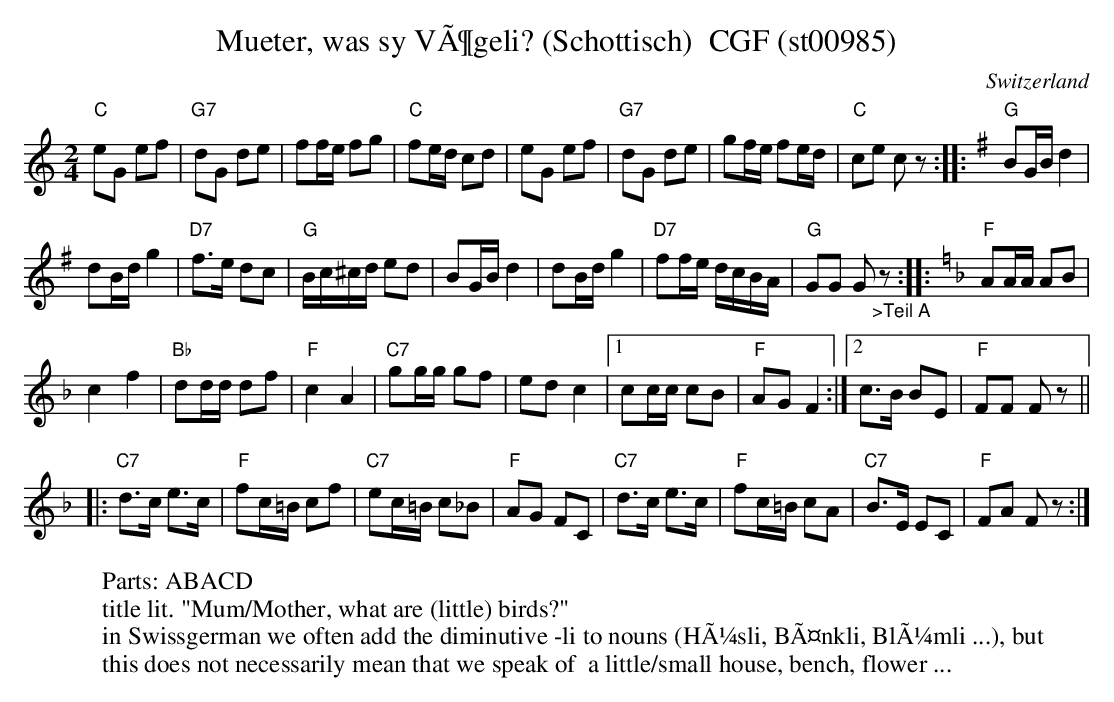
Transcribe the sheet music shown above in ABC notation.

X:1
T: Mueter, was sy VÃ¶geli? (Schottisch)  CGF (st00985)
O:Switzerland
M:2/4
L:1/8
K:C %%MIDI gchordon
"C"eG ef | "G7"dG de | ff/e/ fg | "C"fe/d/ cd | eG ef | "G7"dG de | gf/e/ fe/d/ | "C"ce cz :: [K:G] "G"BG/B/ d2 |
dB/d/ g2 | "D7"f>e dc | "G"B/c/^c/d/ ed | BG/B/ d2 | dB/d/g2 | "D7"ff/e/ d/c/B/A/ | "G"GG G"_>Teil A"z :: [K:F] "F"AA/A/ AB |
c2f2 | "Bb"dd/d/ df | "F"c2A2 | "C7"gg/g/ gf | edc2 |1 cc/c/ cB | "F"AGF2 :|2 c>B BE | "F"FF Fz ||
|: "C7"d>c e>c | "F"fc/=B/  cf | "C7"ec/=B/ c_B | "F"AG FC | "C7"d>c e>c | "F"fc/=B/ cA | "C7"B>E EC | "F"FA Fz :|
W: Parts: ABACD
W: title lit. "Mum/Mother, what are (little) birds?"
W: in Swissgerman we often add the diminutive -li to nouns (HÃ¼sli, BÃ¤nkli, BlÃ¼mli ...), but
W: this does not necessarily mean that we speak of  a little/small house, bench, flower ...
